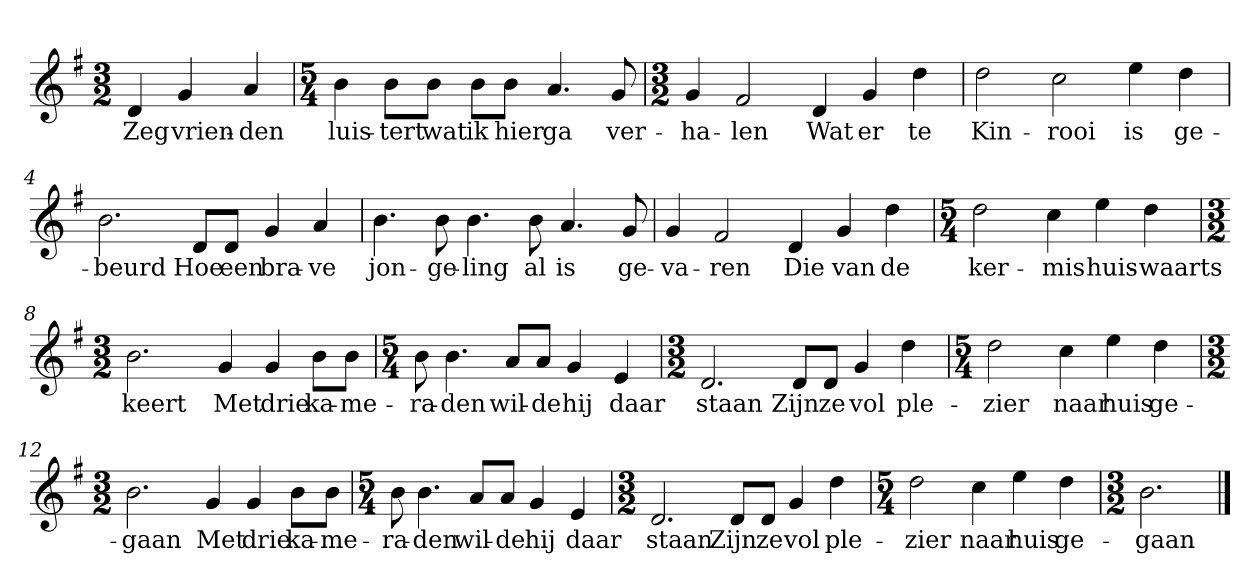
**kern	**text
*part1	*part1
*staff1	*staff1
*clefG2	*
*k[f#]	*
*G:	*
*M3/2	*
*MM120	*
=	=
4d	Zeg
4g	vrien-
4a	-den
=1	=1
*M5/4	*
4b	luis-
8b\L	-tert
8b\J	wat
8b\L	ik
8b\J	hier
4.a	ga
8g	ver-
=2	=2
*M3/2	*
4g	-ha-
2f#	-len
4d	Wat
4g	er
4dd	te
=3	=3
2dd	Kin-
2cc	-rooi
4ee	is
4dd	ge-
=4	=4
2.b	-beurd
8d/L	Hoe
8d/J	een
4g	bra-
4a	-ve
=5	=5
4.b	jon-
8b	-ge-
4.b	-ling
8b	al
4.a	is
8g	ge-
=6	=6
4g	-va-
2f#	-ren
4d	Die
4g	van
4dd	de
=7	=7
*M5/4	*
2dd	ker-
4cc	-mis
4ee	huis-
4dd	-waarts
=8	=8
*M3/2	*
2.b	keert
4g	Met
4g	drie
8b\L	ka-
8b\J	-me-
=9	=9
*M5/4	*
8b	-ra-
4.b	-den
8a/L	wil-
8a/J	-de
4g	hij
4e	daar
=10	=10
*M3/2	*
2.d	staan
8d/L	Zijn
8d/J	ze
4g	vol
4dd	ple-
=11	=11
*M5/4	*
2dd	-zier
4cc	naar
4ee	huis
4dd	ge-
=12	=12
*M3/2	*
2.b	-gaan
4g	Met
4g	drie
8b\L	ka-
8b\J	-me-
=13	=13
*M5/4	*
8b	-ra-
4.b	-den
8a/L	wil-
8a/J	-de
4g	hij
4e	daar
=14	=14
*M3/2	*
2.d	staan
8d/L	Zijn
8d/J	ze
4g	vol
4dd	ple-
=15	=15
*M5/4	*
2dd	-zier
4cc	naar
4ee	huis
4dd	ge-
=16	=16
*M3/2	*
2.b	-gaan
==	==
*-	*-
